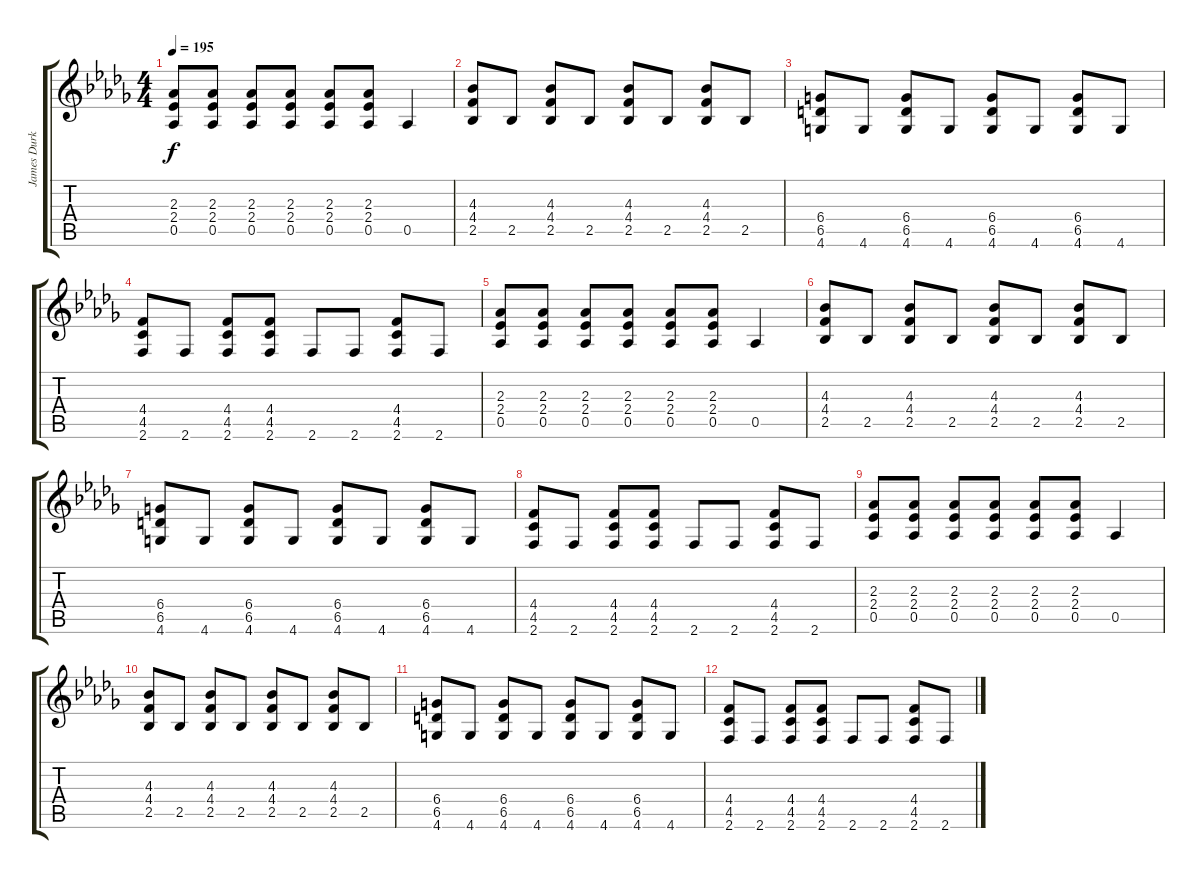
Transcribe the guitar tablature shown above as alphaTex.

\track ("James Durkin (Guitar)" "James Durk") {instrument distortionguitar}
\staff {score tabs}
\tuning (Eb4 Bb3 Gb3 Db3 Ab2 Eb2) {hide}
\ts (4 4)
\tempo 195
\clef g2
\ks bbminor
(2.3 2.4 0.5).8{dy f} (2.3 2.4 0.5).8 (2.3 2.4 0.5).8 (2.3 2.4 0.5).8 (2.3 2.4 0.5).8 (2.3 2.4 0.5).8 0.5.4 |
(4.3 4.4 2.5).8 2.5.8 (4.3 4.4 2.5).8 2.5.8 (4.3 4.4 2.5).8 2.5.8 (4.3 4.4 2.5).8 2.5.8 |
(6.4 6.5 4.6).8 4.6.8 (6.4 6.5 4.6).8 4.6.8 (6.4 6.5 4.6).8 4.6.8 (6.4 6.5 4.6).8 4.6.8 |
(4.4 4.5 2.6).8 2.6.8 (4.4 4.5 2.6).8 (4.4 4.5 2.6).8 2.6.8 2.6.8 (4.4 4.5 2.6).8 2.6.8 |
(2.3 2.4 0.5).8 (2.3 2.4 0.5).8 (2.3 2.4 0.5).8 (2.3 2.4 0.5).8 (2.3 2.4 0.5).8 (2.3 2.4 0.5).8 0.5.4 |
(4.3 4.4 2.5).8 2.5.8 (4.3 4.4 2.5).8 2.5.8 (4.3 4.4 2.5).8 2.5.8 (4.3 4.4 2.5).8 2.5.8 |
(6.4 6.5 4.6).8 4.6.8 (6.4 6.5 4.6).8 4.6.8 (6.4 6.5 4.6).8 4.6.8 (6.4 6.5 4.6).8 4.6.8 |
(4.4 4.5 2.6).8 2.6.8 (4.4 4.5 2.6).8 (4.4 4.5 2.6).8 2.6.8 2.6.8 (4.4 4.5 2.6).8 2.6.8 |
(2.3 2.4 0.5).8 (2.3 2.4 0.5).8 (2.3 2.4 0.5).8 (2.3 2.4 0.5).8 (2.3 2.4 0.5).8 (2.3 2.4 0.5).8 0.5.4 |
(4.3 4.4 2.5).8 2.5.8 (4.3 4.4 2.5).8 2.5.8 (4.3 4.4 2.5).8 2.5.8 (4.3 4.4 2.5).8 2.5.8 |
(6.4 6.5 4.6).8 4.6.8 (6.4 6.5 4.6).8 4.6.8 (6.4 6.5 4.6).8 4.6.8 (6.4 6.5 4.6).8 4.6.8 |
(4.4 4.5 2.6).8 2.6.8 (4.4 4.5 2.6).8 (4.4 4.5 2.6).8 2.6.8 2.6.8 (4.4 4.5 2.6).8 2.6.8
